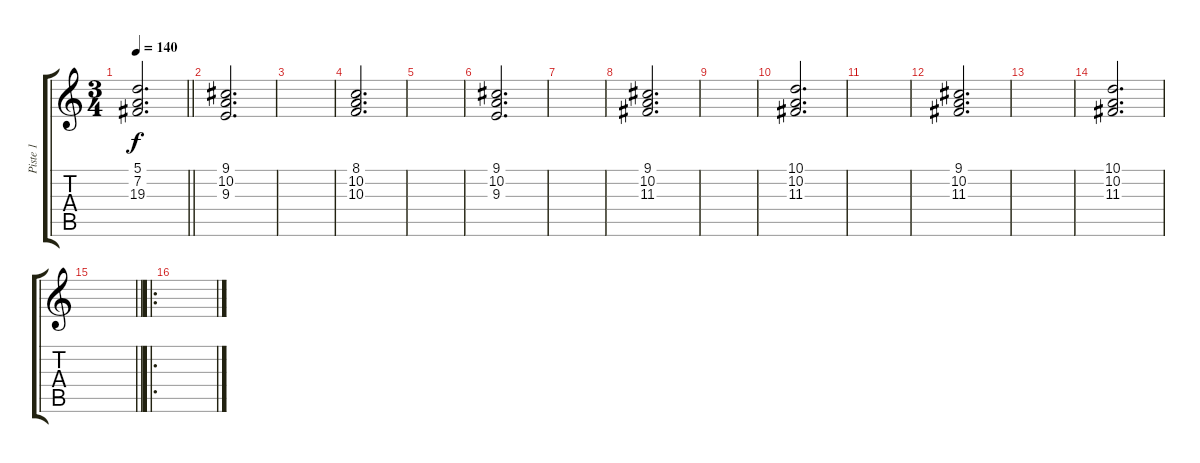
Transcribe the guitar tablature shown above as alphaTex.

\track ("Piste 1" "Piste 1") {instrument pad4choir}
\staff {score tabs}
\tuning (E4 B3 G3 D3 A2 E2) {hide}
\ts (3 4)
\tempo 140
\clef g2
\barLineRight lightlight
\ks c
(5.1 7.2 19.3).2{d dy f} |
\section ("" "")
(9.1 10.2 9.3).2{d} |
|
(8.1 10.2 10.3).2{d} |
|
(9.1 10.2 9.3).2{d} |
|
(9.1 10.2 11.3).2{d} |
|
(10.1 10.2 11.3).2{d} |
|
(9.1 10.2 11.3).2{d} |
|
(10.1 10.2 11.3).2{d} |
\barLineRight lightlight
|
\ro
